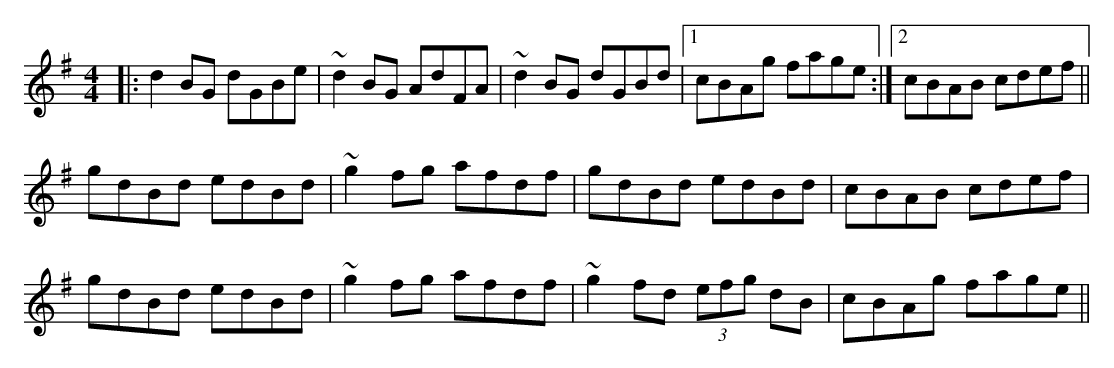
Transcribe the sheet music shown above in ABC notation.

X:1
M:4/4
K:G
|:d2BG dGBe|~d2BG AdFA|~d2BG dGBd|1 cBAg fage:|2 cBAB cdef||
gdBd edBd|~g2fg afdf|gdBd edBd|cBAB cdef|
gdBd edBd|~g2fg afdf|~g2fd (3efg dB|cBAg fage||
